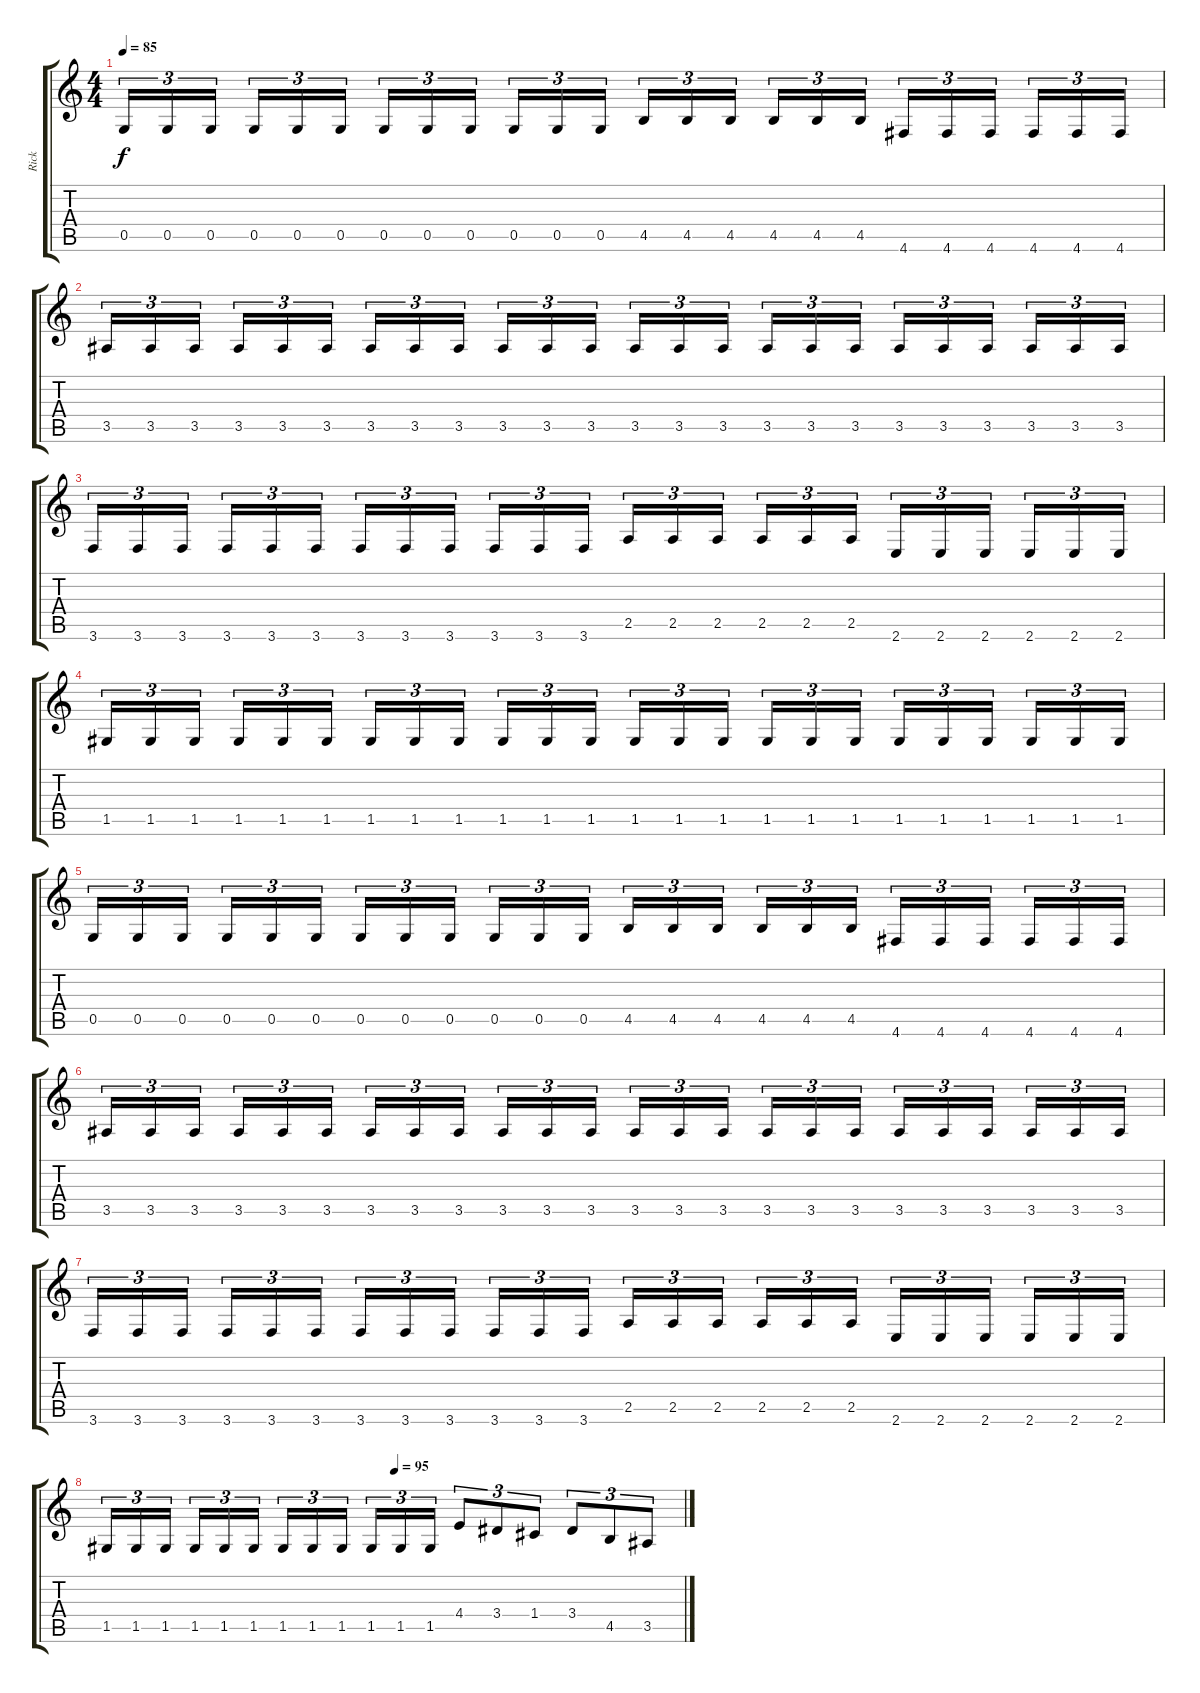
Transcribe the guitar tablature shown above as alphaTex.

\track ("Rick" "Rick") {instrument distortionguitar}
\staff {score tabs}
\tuning (D4 A3 F3 C3 G2 D2) {hide}
\ts (4 4)
\tempo 85
\clef g2
\ks c
0.5.16{tu (3 2) dy f} 0.5.16{tu (3 2)} 0.5.16{tu (3 2)} 0.5.16{tu (3 2)} 0.5.16{tu (3 2)} 0.5.16{tu (3 2)} 0.5.16{tu (3 2)} 0.5.16{tu (3 2)} 0.5.16{tu (3 2)} 0.5.16{tu (3 2)} 0.5.16{tu (3 2)} 0.5.16{tu (3 2)} 4.5.16{tu (3 2)} 4.5.16{tu (3 2)} 4.5.16{tu (3 2)} 4.5.16{tu (3 2)} 4.5.16{tu (3 2)} 4.5.16{tu (3 2)} 4.6.16{tu (3 2)} 4.6.16{tu (3 2)} 4.6.16{tu (3 2)} 4.6.16{tu (3 2)} 4.6.16{tu (3 2)} 4.6.16{tu (3 2)} |
3.5.16{tu (3 2)} 3.5.16{tu (3 2)} 3.5.16{tu (3 2)} 3.5.16{tu (3 2)} 3.5.16{tu (3 2)} 3.5.16{tu (3 2)} 3.5.16{tu (3 2)} 3.5.16{tu (3 2)} 3.5.16{tu (3 2)} 3.5.16{tu (3 2)} 3.5.16{tu (3 2)} 3.5.16{tu (3 2)} 3.5.16{tu (3 2)} 3.5.16{tu (3 2)} 3.5.16{tu (3 2)} 3.5.16{tu (3 2)} 3.5.16{tu (3 2)} 3.5.16{tu (3 2)} 3.5.16{tu (3 2)} 3.5.16{tu (3 2)} 3.5.16{tu (3 2)} 3.5.16{tu (3 2)} 3.5.16{tu (3 2)} 3.5.16{tu (3 2)} |
3.6.16{tu (3 2)} 3.6.16{tu (3 2)} 3.6.16{tu (3 2)} 3.6.16{tu (3 2)} 3.6.16{tu (3 2)} 3.6.16{tu (3 2)} 3.6.16{tu (3 2)} 3.6.16{tu (3 2)} 3.6.16{tu (3 2)} 3.6.16{tu (3 2)} 3.6.16{tu (3 2)} 3.6.16{tu (3 2)} 2.5.16{tu (3 2)} 2.5.16{tu (3 2)} 2.5.16{tu (3 2)} 2.5.16{tu (3 2)} 2.5.16{tu (3 2)} 2.5.16{tu (3 2)} 2.6.16{tu (3 2)} 2.6.16{tu (3 2)} 2.6.16{tu (3 2)} 2.6.16{tu (3 2)} 2.6.16{tu (3 2)} 2.6.16{tu (3 2)} |
1.5.16{tu (3 2)} 1.5.16{tu (3 2)} 1.5.16{tu (3 2)} 1.5.16{tu (3 2)} 1.5.16{tu (3 2)} 1.5.16{tu (3 2)} 1.5.16{tu (3 2)} 1.5.16{tu (3 2)} 1.5.16{tu (3 2)} 1.5.16{tu (3 2)} 1.5.16{tu (3 2)} 1.5.16{tu (3 2)} 1.5.16{tu (3 2)} 1.5.16{tu (3 2)} 1.5.16{tu (3 2)} 1.5.16{tu (3 2)} 1.5.16{tu (3 2)} 1.5.16{tu (3 2)} 1.5.16{tu (3 2)} 1.5.16{tu (3 2)} 1.5.16{tu (3 2)} 1.5.16{tu (3 2)} 1.5.16{tu (3 2)} 1.5.16{tu (3 2)} |
0.5.16{tu (3 2)} 0.5.16{tu (3 2)} 0.5.16{tu (3 2)} 0.5.16{tu (3 2)} 0.5.16{tu (3 2)} 0.5.16{tu (3 2)} 0.5.16{tu (3 2)} 0.5.16{tu (3 2)} 0.5.16{tu (3 2)} 0.5.16{tu (3 2)} 0.5.16{tu (3 2)} 0.5.16{tu (3 2)} 4.5.16{tu (3 2)} 4.5.16{tu (3 2)} 4.5.16{tu (3 2)} 4.5.16{tu (3 2)} 4.5.16{tu (3 2)} 4.5.16{tu (3 2)} 4.6.16{tu (3 2)} 4.6.16{tu (3 2)} 4.6.16{tu (3 2)} 4.6.16{tu (3 2)} 4.6.16{tu (3 2)} 4.6.16{tu (3 2)} |
3.5.16{tu (3 2)} 3.5.16{tu (3 2)} 3.5.16{tu (3 2)} 3.5.16{tu (3 2)} 3.5.16{tu (3 2)} 3.5.16{tu (3 2)} 3.5.16{tu (3 2)} 3.5.16{tu (3 2)} 3.5.16{tu (3 2)} 3.5.16{tu (3 2)} 3.5.16{tu (3 2)} 3.5.16{tu (3 2)} 3.5.16{tu (3 2)} 3.5.16{tu (3 2)} 3.5.16{tu (3 2)} 3.5.16{tu (3 2)} 3.5.16{tu (3 2)} 3.5.16{tu (3 2)} 3.5.16{tu (3 2)} 3.5.16{tu (3 2)} 3.5.16{tu (3 2)} 3.5.16{tu (3 2)} 3.5.16{tu (3 2)} 3.5.16{tu (3 2)} |
3.6.16{tu (3 2)} 3.6.16{tu (3 2)} 3.6.16{tu (3 2)} 3.6.16{tu (3 2)} 3.6.16{tu (3 2)} 3.6.16{tu (3 2)} 3.6.16{tu (3 2)} 3.6.16{tu (3 2)} 3.6.16{tu (3 2)} 3.6.16{tu (3 2)} 3.6.16{tu (3 2)} 3.6.16{tu (3 2)} 2.5.16{tu (3 2)} 2.5.16{tu (3 2)} 2.5.16{tu (3 2)} 2.5.16{tu (3 2)} 2.5.16{tu (3 2)} 2.5.16{tu (3 2)} 2.6.16{tu (3 2)} 2.6.16{tu (3 2)} 2.6.16{tu (3 2)} 2.6.16{tu (3 2)} 2.6.16{tu (3 2)} 2.6.16{tu (3 2)} |
\tempo (95 0.5)
1.5.16{tu (3 2)} 1.5.16{tu (3 2)} 1.5.16{tu (3 2)} 1.5.16{tu (3 2)} 1.5.16{tu (3 2)} 1.5.16{tu (3 2)} 1.5.16{tu (3 2)} 1.5.16{tu (3 2)} 1.5.16{tu (3 2)} 1.5.16{tu (3 2)} 1.5.16{tu (3 2)} 1.5.16{tu (3 2)} 4.4.8{tu (3 2)} 3.4.8{tu (3 2)} 1.4.8{tu (3 2)} 3.4.8{tu (3 2)} 4.5.8{tu (3 2)} 3.5.8{tu (3 2)}
